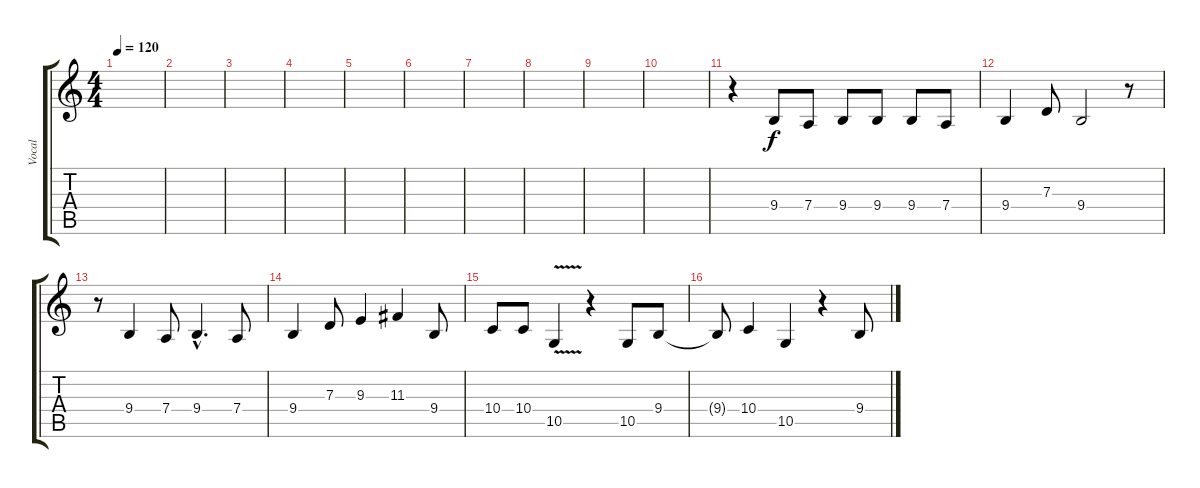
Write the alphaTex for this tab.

\track ("Vocal" "Vocal") {instrument lead6voice}
\staff {score tabs}
\tuning (E4 B3 G3 D3 A2 E2) {hide}
\ts (4 4)
\tempo 120
\clef g2
\ks c
|
|
|
|
|
|
|
|
|
|
r.4 9.4.8 7.4.8 9.4.8 9.4.8 9.4.8 7.4.8 |
9.4.4 7.3.8 9.4.2 r.8 |
r.8 9.4.4 7.4.8 9.4{hac}.4{d} 7.4.8 |
9.4.4 7.3.8 9.3.4 11.3.4 9.4.8 |
10.4.8 10.4.8 10.5{v}.4 r.4 10.5.8 9.4.8 |
9.4{t}.8 10.4.4 10.5.4 r.4 9.4.8
